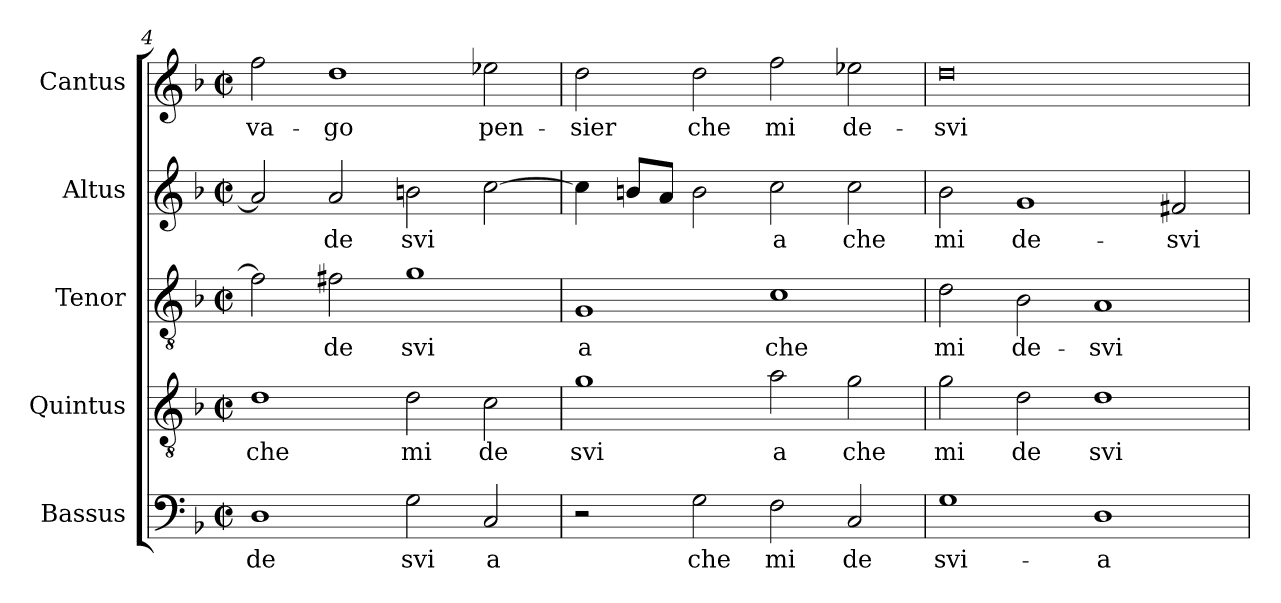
**kern	**text	**kern	**text	**kern	**text	**kern	**text	**kern	**text
*part5	*part5	*part4	*part4	*part3	*part3	*part2	*part2	*part1	*part1
*staff5	*staff5	*staff4	*staff4	*staff3	*staff3	*staff2	*staff2	*staff1	*staff1
*I"Bassus	*	*I"Quintus	*	*I"Tenor	*	*I"Altus	*	*I"Cantus	*
*clefF4	*	*clefGv2	*	*clefGv2	*	*clefG2	*	*clefG2	*
*k[b-]	*	*k[b-]	*	*k[b-]	*	*k[b-]	*	*k[b-]	*
*F:	*	*F:	*	*F:	*	*F:	*	*F:	*
*M2/2	*	*M2/2	*	*M2/2	*	*M2/2	*	*M2/2	*
*met(c|)	*	*met(c|)	*	*met(c|)	*	*met(c|)	*	*met(c|)	*
=4	=4	=4	=4	=4	=4	=4	=4	=4	=4
!	!LO:LY:b:cj	!	!LO:LY:b:cj	!	!LO:LY:b:cj	!	!LO:LY:b:cj	!	!LO:LY:b:cj
1D	de	1d	che	2f\]	.	2a/]	.	2ff\	va-
!	!	!	!	!	!LO:LY:b:cj	!	!LO:LY:b:cj	!	!LO:LY:b:cj
.	.	.	.	2f#X\	de	2a/	de	1dd	-go
!	!LO:LY:b:cj	!	!LO:LY:b:cj	!	!LO:LY:b:cj	!	!LO:LY:b:cj	!	!
2G\	svi	2d\	mi	1g	svi	2bn\	svi	.	.
!	!LO:LY:b:cj	!	!LO:LY:b:cj	!	!	!	!LO:LY:b:cj	!	!LO:LY:b:cj
2C/	a	2c\	de	.	.	[>2cc\	.	2ee-X\	pen-
=5	=5	=5	=5	=5	=5	=5	=5	=5	=5
!	!	!	!LO:LY:b:cj	!	!LO:LY:b:cj	!	!LO:LY:b:cj	!	!LO:LY:b:cj
2r	.	1g	svi	1G	a	4cc\]	.	2dd\	-sier
!	!	!	!	!	!	!	!LO:LY:b:cj	!	!
.	.	.	.	.	.	8bn/L	.	.	.
!	!	!	!	!	!	!	!LO:LY:b:cj	!	!
.	.	.	.	.	.	8a/J	.	.	.
!	!LO:LY:b:cj	!	!	!	!	!	!LO:LY:b:cj	!	!LO:LY:b:cj
2G\	che	.	.	.	.	2b\	.	2dd\	che
!	!LO:LY:b:cj	!	!LO:LY:b:cj	!	!LO:LY:b:cj	!	!LO:LY:b:cj	!	!LO:LY:b:cj
2F\	mi	2a\	a	1c	che	2cc\	a	2ff\	mi
!	!LO:LY:b:cj	!	!LO:LY:b:cj	!	!	!	!LO:LY:b:cj	!	!LO:LY:b:cj
2C/	de	2g\	che	.	.	2cc\	che	2ee-X\	de-
!!LO:LB:g=z
=6	=6	=6	=6	=6	=6	=6	=6	=6	=6
!	!LO:LY:b:cj	!	!LO:LY:b:cj	!	!LO:LY:b:cj	!	!LO:LY:b:cj	!	!LO:LY:b:cj
1G	svi-	2g\	mi	2d\	mi	2b-\	mi	0dd	-svi
!	!	!	!LO:LY:b:cj	!	!LO:LY:b:cj	!	!LO:LY:b:cj	!	!
.	.	2d\	de	2B-\	de-	1g	de-	.	.
!	!LO:LY:b:cj	!	!LO:LY:b:cj	!	!LO:LY:b:cj	!	!	!	!
1D	-a	1d	svi	1A	-svi-	.	.	.	.
!	!	!	!	!	!	!	!LO:LY:b:cj	!	!
.	.	.	.	.	.	2f#/	-svi-	.	.
=	=	=	=	=	=	=	=	=	=
*-	*-	*-	*-	*-	*-	*-	*-	*-	*-
